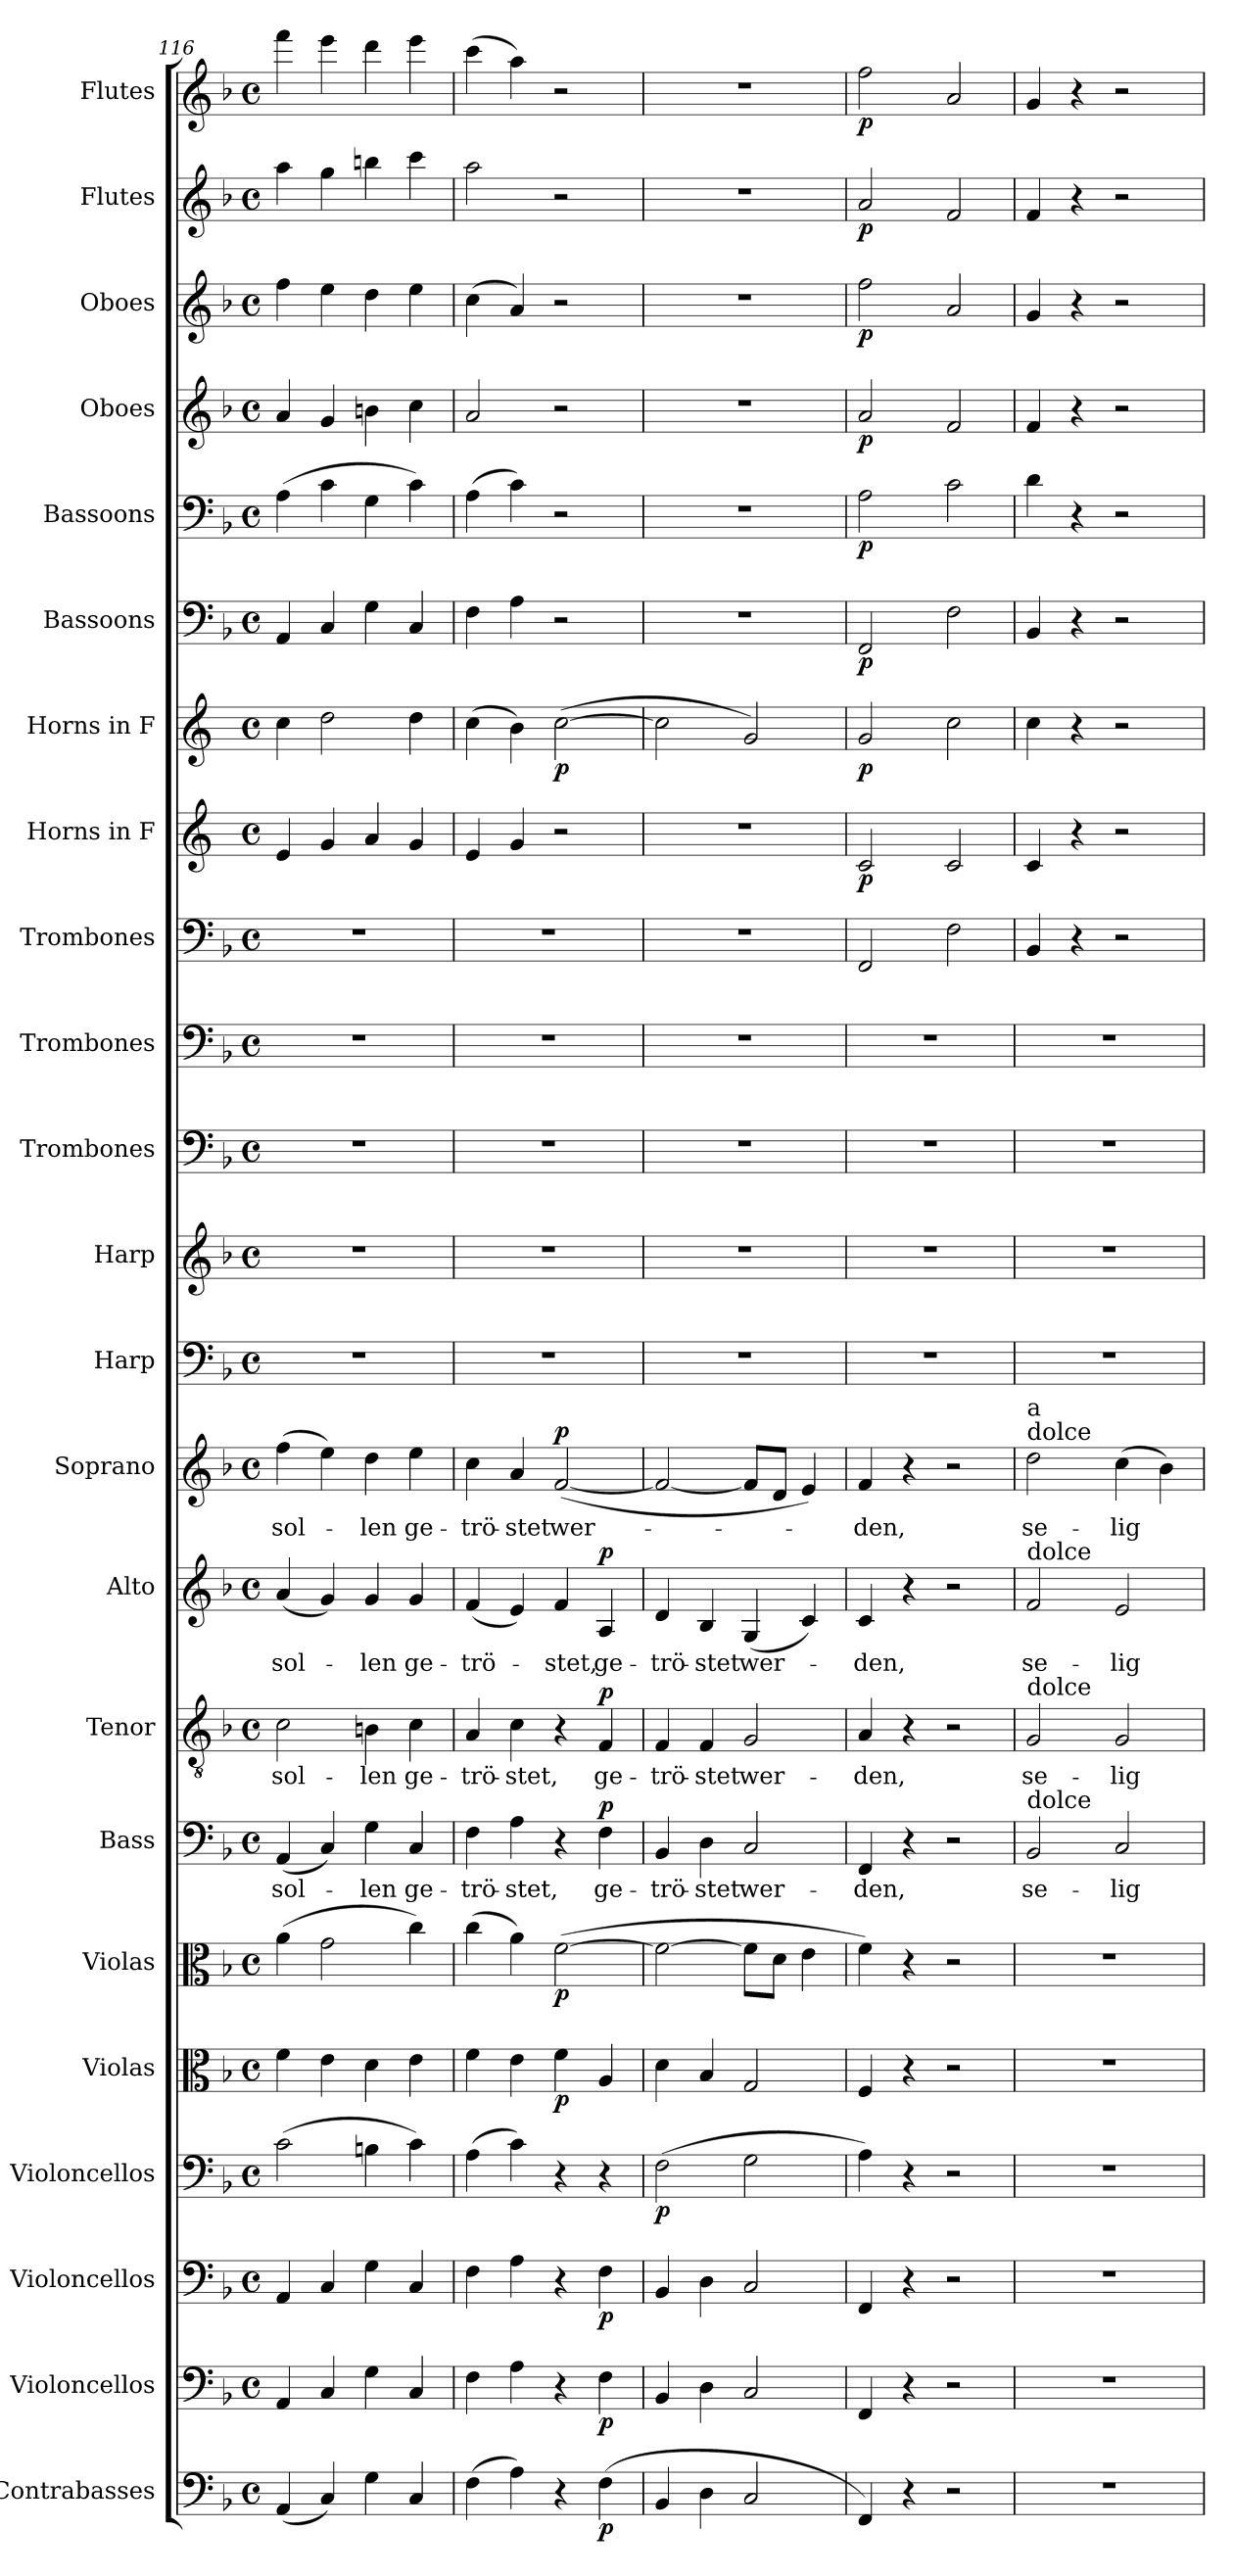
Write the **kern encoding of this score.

**kern	**dynam	**kern	**dynam	**kern	**dynam	**kern	**dynam	**kern	**dynam	**kern	**dynam	**kern	**text	**dynam	**kern	**text	**dynam	**kern	**text	**dynam	**kern	**text	**dynam	**kern	**kern	**kern	**kern	**kern	**kern	**dynam	**kern	**dynam	**kern	**dynam	**kern	**dynam	**kern	**dynam	**kern	**dynam	**kern	**dynam	**kern	**dynam
*part23	*part23	*part22	*part22	*part21	*part21	*part20	*part20	*part19	*part19	*part18	*part18	*part17	*part17	*part17	*part16	*part16	*part16	*part15	*part15	*part15	*part14	*part14	*part14	*part13	*part12	*part11	*part10	*part9	*part8	*part8	*part7	*part7	*part6	*part6	*part5	*part5	*part4	*part4	*part3	*part3	*part2	*part2	*part1	*part1
*staff23	*staff23	*staff22	*staff22	*staff21	*staff21	*staff20	*staff20	*staff19	*staff19	*staff18	*staff18	*staff17	*staff17	*staff17	*staff16	*staff16	*staff16	*staff15	*staff15	*staff15	*staff14	*staff14	*staff14	*staff13	*staff12	*staff11	*staff10	*staff9	*staff8	*staff8	*staff7	*staff7	*staff6	*staff6	*staff5	*staff5	*staff4	*staff4	*staff3	*staff3	*staff2	*staff2	*staff1	*staff1
*I"Contrabasses	*	*I"Violoncellos	*	*I"Violoncellos	*	*I"Violoncellos	*	*I"Violas	*	*I"Violas	*	*I"Bass	*	*	*I"Tenor	*	*	*I"Alto	*	*	*I"Soprano	*	*	*I"Harp	*I"Harp	*I"Trombones	*I"Trombones	*I"Trombones	*I"Horns in F	*	*I"Horns in F	*	*I"Bassoons	*	*I"Bassoons	*	*I"Oboes	*	*I"Oboes	*	*I"Flutes	*	*I"Flutes	*
*I'Cb	*	*I'Vc	*	*I'Vc	*	*I'Vc	*	*I'Vla	*	*I'Vla	*	*I'B	*	*	*I'T	*	*	*I'A	*	*	*I'S	*	*	*I'Hp	*I'Hp	*I'Tbn	*I'Tbn	*I'Tbn	*I'Hn	*	*I'Hn	*	*I'Bsn	*	*I'Bsn	*	*I'Ob	*	*I'Ob	*	*I'Fl	*	*I'Fl	*
*clefF4	*	*clefF4	*	*clefF4	*	*clefF4	*	*clefC3	*	*clefC3	*	*clefF4	*	*	*clefGv2	*	*	*clefG2	*	*	*clefG2	*	*	*clefF4	*clefG2	*clefF4	*clefF4	*clefF4	*clefG2	*	*clefG2	*	*clefF4	*	*clefF4	*	*clefG2	*	*clefG2	*	*clefG2	*	*clefG2	*
*ITrd7c12	*	*	*	*	*	*	*	*	*	*	*	*	*	*	*	*	*	*	*	*	*	*	*	*	*	*	*	*	*ITrd4c7	*	*ITrd4c7	*	*	*	*	*	*	*	*	*	*	*	*	*
*k[b-]	*	*k[b-]	*	*k[b-]	*	*k[b-]	*	*k[b-]	*	*k[b-]	*	*k[b-]	*	*	*k[b-]	*	*	*k[b-]	*	*	*k[b-]	*	*	*k[b-]	*k[b-]	*k[b-]	*k[b-]	*k[b-]	*k[b-]	*	*k[b-]	*	*k[b-]	*	*k[b-]	*	*k[b-]	*	*k[b-]	*	*k[b-]	*	*k[b-]	*
*M4/4	*	*M4/4	*	*M4/4	*	*M4/4	*	*M4/4	*	*M4/4	*	*M4/4	*	*	*M4/4	*	*	*M4/4	*	*	*M4/4	*	*	*M4/4	*M4/4	*M4/4	*M4/4	*M4/4	*M4/4	*	*M4/4	*	*M4/4	*	*M4/4	*	*M4/4	*	*M4/4	*	*M4/4	*	*M4/4	*
*met(c)	*	*met(c)	*	*met(c)	*	*met(c)	*	*met(c)	*	*met(c)	*	*met(c)	*	*	*met(c)	*	*	*met(c)	*	*	*met(c)	*	*	*met(c)	*met(c)	*met(c)	*met(c)	*met(c)	*met(c)	*	*met(c)	*	*met(c)	*	*met(c)	*	*met(c)	*	*met(c)	*	*met(c)	*	*met(c)	*
=116	=116	=116	=116	=116	=116	=116	=116	=116	=116	=116	=116	=116	=116	=116	=116	=116	=116	=116	=116	=116	=116	=116	=116	=116	=116	=116	=116	=116	=116	=116	=116	=116	=116	=116	=116	=116	=116	=116	=116	=116	=116	=116	=116	=116
(4AAA/	.	4AA/	.	4AA/	.	(2c\	.	4f\	.	(4a\	.	(4AA/	sol-	.	2c\	sol-	.	(4a/	sol-	.	(4ff\	sol-	.	1r	1r	1r	1r	1r	4A/	.	4f\	.	4AA/	.	(4A\	.	4a/	.	4ff\	.	4aa\	.	4fff\	.
4CC/)	.	4C/	.	4C/	.	.	.	4e\	.	2g\	.	4C/)	.	.	.	.	.	4g/)	.	.	4ee\)	.	.	.	.	.	.	.	4c/	.	2g\	.	4C/	.	4c\	.	4g/	.	4ee\	.	4gg\	.	4eee\	.
4GG\	.	4G\	.	4G\	.	4Bn\	.	4d\	.	.	.	4G\	-len	.	4Bn\	-len	.	4g/	-len	.	4dd\	-len	.	.	.	.	.	.	4d/	.	.	.	4G\	.	4G\	.	4bn\	.	4dd\	.	4bbn\	.	4ddd\	.
4CC/	.	4C/	.	4C/	.	4c\)	.	4e\	.	4cc\)	.	4C/	ge-	.	4c\	ge-	.	4g/	ge-	.	4ee\	ge-	.	.	.	.	.	.	4c/	.	4g\	.	4C/	.	4c\)	.	4cc\	.	4ee\	.	4ccc\	.	4eee\	.
=117	=117	=117	=117	=117	=117	=117	=117	=117	=117	=117	=117	=117	=117	=117	=117	=117	=117	=117	=117	=117	=117	=117	=117	=117	=117	=117	=117	=117	=117	=117	=117	=117	=117	=117	=117	=117	=117	=117	=117	=117	=117	=117	=117	=117
(4FF\	.	4F\	.	4F\	.	(4A\	.	4f\	.	(4cc\	.	4F\	-trö-	.	4A/	-trö-	.	(4f/	-trö-	.	4cc\	-trö-	.	1r	1r	1r	1r	1r	4A/	.	(4f\	.	4F\	.	(4A\	.	2a/	.	(4cc\	.	2aa\	.	(4ccc\	.
4AA\)	.	4A\	.	4A\	.	4c\)	.	4e\	.	4a\)	.	4A\	-stet,	.	4c\	-stet,	.	4e/)	.	.	4a/	-stet	.	.	.	.	.	.	4c/	.	4e\)	.	4A\	.	4c\)	.	.	.	4a/)	.	.	.	4aa\)	.
!	!	!	!	!	!	!	!	!	!LO:DY:b	!	!LO:DY:b	!	!	!	!	!	!	!	!	!	!	!	!LO:DY:a	!	!	!	!	!	!	!	!	!LO:DY:b	!	!	!	!	!	!	!	!	!	!	!	!
4r	.	4r	.	4r	.	4r	.	4f\	p	([2f\	p	4r	.	.	4r	.	.	4f/	-stet,	.	([2f/	wer-	p	.	.	.	.	.	2r	.	([2f\	p	2r	.	2r	.	2r	.	2r	.	2r	.	2r	.
!	!LO:DY:b	!	!LO:DY:b	!	!LO:DY:b	!	!	!	!	!	!	!	!	!LO:DY:a	!	!	!LO:DY:a	!	!	!LO:DY:a	!	!	!	!	!	!	!	!	!	!	!	!	!	!	!	!	!	!	!	!	!	!	!	!
(4FF\	p	4F\	p	4F\	p	4r	.	4A/	.	.	.	4F\	ge-	p	4F/	ge-	p	4A/	ge-	p	.	.	.	.	.	.	.	.	.	.	.	.	.	.	.	.	.	.	.	.	.	.	.	.
=118	=118	=118	=118	=118	=118	=118	=118	=118	=118	=118	=118	=118	=118	=118	=118	=118	=118	=118	=118	=118	=118	=118	=118	=118	=118	=118	=118	=118	=118	=118	=118	=118	=118	=118	=118	=118	=118	=118	=118	=118	=118	=118	=118	=118
!	!	!	!	!	!	!	!LO:DY:b	!	!	!	!	!	!	!	!	!	!	!	!	!	!	!	!	!	!	!	!	!	!	!	!	!	!	!	!	!	!	!	!	!	!	!	!	!
4BBB-/	.	4BB-/	.	4BB-/	.	(2F\	p	4d\	.	2f\_	.	4BB-/	-trö-	.	4F/	-trö-	.	4d/	-trö-	.	2f/_	.	.	1r	1r	1r	1r	1r	1r	.	2f\]	.	1r	.	1r	.	1r	.	1r	.	1r	.	1r	.
4DD\	.	4D\	.	4D\	.	.	.	4B-/	.	.	.	4D\	-stet	.	4F/	-stet	.	4B-/	-stet	.	.	.	.	.	.	.	.	.	.	.	.	.	.	.	.	.	.	.	.	.	.	.	.	.
2CC/	.	2C/	.	2C/	.	2G\	.	2G/	.	8f\L]	.	2C/	wer-	.	2G/	wer-	.	(4G/	wer-	.	8f/L]	.	.	.	.	.	.	.	.	.	2c/)	.	.	.	.	.	.	.	.	.	.	.	.	.
.	.	.	.	.	.	.	.	.	.	8d\J	.	.	.	.	.	.	.	.	.	.	8d/J	.	.	.	.	.	.	.	.	.	.	.	.	.	.	.	.	.	.	.	.	.	.	.
.	.	.	.	.	.	.	.	.	.	4e\	.	.	.	.	.	.	.	4c/)	.	.	4e/)	.	.	.	.	.	.	.	.	.	.	.	.	.	.	.	.	.	.	.	.	.	.	.
=119	=119	=119	=119	=119	=119	=119	=119	=119	=119	=119	=119	=119	=119	=119	=119	=119	=119	=119	=119	=119	=119	=119	=119	=119	=119	=119	=119	=119	=119	=119	=119	=119	=119	=119	=119	=119	=119	=119	=119	=119	=119	=119	=119	=119
!	!	!	!	!	!	!	!	!	!	!	!	!	!	!	!	!	!	!	!	!	!	!	!	!	!	!	!	!	!	!LO:DY:b	!	!LO:DY:b	!	!LO:DY:b	!	!LO:DY:b	!	!LO:DY:b	!	!LO:DY:b	!	!LO:DY:b	!	!LO:DY:b
4FFF/)	.	4FF/	.	4FF/	.	4A\)	.	4F/	.	4f\)	.	4FF/	-den,	.	4A/	-den,	.	4c/	-den,	.	4f/	-den,	.	1r	1r	1r	1r	2FF/	2F/	p	2c/	p	2FF/	p	2A\	p	2a/	p	2ff\	p	2a/	p	2ff\	p
4r	.	4r	.	4r	.	4r	.	4r	.	4r	.	4r	.	.	4r	.	.	4r	.	.	4r	.	.	.	.	.	.	.	.	.	.	.	.	.	.	.	.	.	.	.	.	.	.	.
2r	.	2r	.	2r	.	2r	.	2r	.	2r	.	2r	.	.	2r	.	.	2r	.	.	2r	.	.	.	.	.	.	2F\	2F/	.	2f\	.	2F\	.	2c\	.	2f/	.	2a/	.	2f/	.	2a/	.
=120	=120	=120	=120	=120	=120	=120	=120	=120	=120	=120	=120	=120	=120	=120	=120	=120	=120	=120	=120	=120	=120	=120	=120	=120	=120	=120	=120	=120	=120	=120	=120	=120	=120	=120	=120	=120	=120	=120	=120	=120	=120	=120	=120	=120
!	!	!	!	!	!	!	!	!	!	!	!	!	!	!	!	!	!	!	!	!	!LO:TX:a:t=dolce	!	!	!	!	!	!	!	!	!	!	!	!	!	!	!	!	!	!	!	!	!	!	!
!	!	!	!	!	!	!	!	!	!	!	!	!	!	!	!	!	!	!	!	!	!LO:TX:a:t=a	!	!	!	!	!	!	!	!	!	!	!	!	!	!	!	!	!	!	!	!	!	!	!
!	!	!	!	!	!	!	!	!	!	!	!	!	!	!	!	!	!	!LO:TX:a:t=dolce	!	!	!	!	!	!	!	!	!	!	!	!	!	!	!	!	!	!	!	!	!	!	!	!	!	!
!	!	!	!	!	!	!	!	!	!	!	!	!	!	!	!LO:TX:a:t=dolce	!	!	!	!	!	!	!	!	!	!	!	!	!	!	!	!	!	!	!	!	!	!	!	!	!	!	!	!	!
!	!	!	!	!	!	!	!	!	!	!	!	!LO:TX:a:t=dolce	!	!	!	!	!	!	!	!	!	!	!	!	!	!	!	!	!	!	!	!	!	!	!	!	!	!	!	!	!	!	!	!
1r	.	1r	.	1r	.	1r	.	1r	.	1r	.	2BB-/	se-	.	2G/	se-	.	2f/	se-	.	2dd\	se-	.	1r	1r	1r	1r	4BB-/	4F/	.	4f\	.	4BB-/	.	4d\	.	4f/	.	4g/	.	4f/	.	4g/	.
.	.	.	.	.	.	.	.	.	.	.	.	.	.	.	.	.	.	.	.	.	.	.	.	.	.	.	.	4r	4r	.	4r	.	4r	.	4r	.	4r	.	4r	.	4r	.	4r	.
.	.	.	.	.	.	.	.	.	.	.	.	2C/	-lig	.	2G/	-lig	.	2e/	-lig	.	(4cc\	-lig	.	.	.	.	.	2r	2r	.	2r	.	2r	.	2r	.	2r	.	2r	.	2r	.	2r	.
.	.	.	.	.	.	.	.	.	.	.	.	.	.	.	.	.	.	.	.	.	4b-\)	.	.	.	.	.	.	.	.	.	.	.	.	.	.	.	.	.	.	.	.	.	.	.
=	=	=	=	=	=	=	=	=	=	=	=	=	=	=	=	=	=	=	=	=	=	=	=	=	=	=	=	=	=	=	=	=	=	=	=	=	=	=	=	=	=	=	=	=
*-	*-	*-	*-	*-	*-	*-	*-	*-	*-	*-	*-	*-	*-	*-	*-	*-	*-	*-	*-	*-	*-	*-	*-	*-	*-	*-	*-	*-	*-	*-	*-	*-	*-	*-	*-	*-	*-	*-	*-	*-	*-	*-	*-	*-
